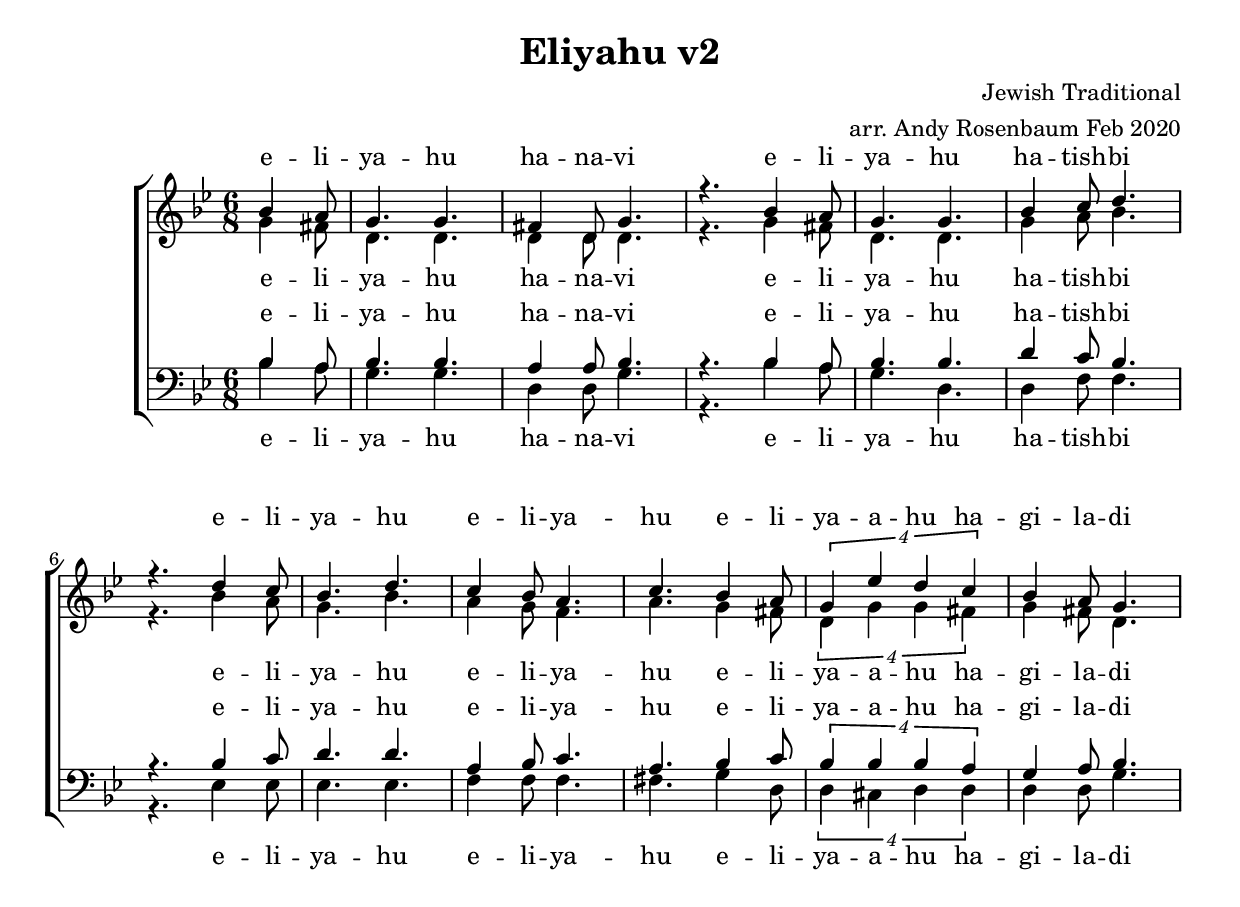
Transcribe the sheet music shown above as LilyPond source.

\version "2.18.2"  % necessary for upgrading to future LilyPond versions.

\header {
	title = "Eliyahu v2"
	composer = "Jewish Traditional"
	arranger = "arr. Andy Rosenbaum Feb 2020"
}


\paper {
  top-system-spacing #'basic-distance = #10
  score-system-spacing #'basic-distance = #20
  system-system-spacing #'basic-distance = #20
  last-bottom-spacing #'basic-distance = #10
}

global = {
  \key g \minor
  \time 6/8
}

% ===== %
% verse %
% ===== %

% TODO: split triplets and straight notes.
sopVerse = \relative g' {
	\partial 4. bes4 a8 
	| g4. g | fis4 d8 g4.
    
	| r4. bes4 a8 | g4. g4. | bes4 c8 d4. 
    
	| r4. d4 c8 | bes4. d4. | c4 bes8 a4. 
	| c4. bes4 a8 | \tuplet 4/3 { g4 ees' d c } 
	| bes4 a8 g4.
}

altoVerse = \relative g' {
	\partial 4. g4 fis8 
	| d4. d | d4 d8 d4.
    
	| r4. g4 fis8 | d4. d4. | g4 a8 bes4. 

	| r4. bes4 a8 | g4. bes4. | a4 g8 f4. 
    
	| a4. g4 fis8 | \tuplet 4/3 { d4 g g fis }
	| g4 fis8 d4.
}

tenorVerse = \relative g {
	\partial 4. bes4 a8 
	| bes4. bes | a4 a8 bes4. 
%	| r4. d4 c8 | bes4. bes | g4 f8 d4.
	| r4. bes4 a8 | bes4. bes | d4 c8 bes4.

	| r4. bes4 c8 | d4. d4. | a4 bes8 c4.

%	| c4. bes4 c8 | d4 ees8 | fis4 g8 | g4 fis8 | g4. 

	| a4. bes4 c8 | \tuplet 4/3 { bes4 bes bes a } 
    | g4 a8 bes4. 
	
}

% also consider ees, and eventually German 6th chord
bassVerse = \relative g {
	\partial 4. bes4 a8 
	| g4. g | d4 d8 g4. 
	
%	| bes4 a8 | g4. g | d4 bes8 g4.
%	| bes4 a8 | g4. g | d4 d8 g,4.

	| r4. bes4 a8 | g4. d | d4 f8 f4.

	| r4. ees4 ees8 | ees4. ees4. | f4 f8 f4.

%	| a4. bes4 c8 | d4 cis8 | d4 ees8 | e4 fis8 | g4. 

%	| a4. g4 a8 | bes4 c8 | d4 ees8 | e4 fis8 | g4. 

	| fis4. g4 d8 | \tuplet 4/3 { d4 cis d d }
    | d4 d8 g4. 
}

words = \lyricmode {
	e -- li --
	| ya -- hu 
	| ha -- na -- vi
	| e -- li -- 
    | ya -- hu 
    | ha -- tish -- bi 
	| e -- li -- 
    | ya -- hu 
    | e -- li -- 
    | ya -- hu 
	| e -- li -- 
    | ya -- a -- hu ha -- 
    | gi -- la -- di 

}

% ======== %
% in order %
% ======== %

sop = {
	\sopVerse
%	\repeat volta 2 \sopChorusCommon
%	\alternative {
%		{ \sopChorusEndOne }
%		{ \sopChorusEndTwo }
%	}
}

alto = {
	\altoVerse
%	\repeat volta 2 \altoChorusCommon 
%	\alternative {
%		{ \altoChorusEndOne }
%		{ \altoChorusEndTwo }
%	}
}

tenor = {
	\tenorVerse
%	\repeat volta 2 \tenorChorusCommon
%	\alternative {
%		{ \tenorChorusEndOne }
%		{ \tenorChorusEndTwo }
%	}
}

bass = {
	\bassVerse 
%	\repeat volta 2 \bassChorusCommon
%	\alternative {
%		{ \bassChorusEndOne }
%		{ \bassChorusEndTwo }
%	}
}


allStuff = {
  \new ChoirStaff <<
    \new Lyrics = "sopranos" \with {
      % this is needed for lyrics above a staff
      \override VerticalAxisGroup.staff-affinity = #DOWN
    }
    \new Staff = "upper" <<
	\set Staff.midiInstrument = "voice oohs"
      \new Voice = "sopranos" {
        \voiceOne
        << \global \sop >>
      }
      \new Voice = "altos" {
        \voiceTwo
        << \global \alto >>
      }
    >>
    \new Lyrics = "altos"
    \new Lyrics = "tenors" \with {
      % this is needed for lyrics above a staff
      \override VerticalAxisGroup.staff-affinity = #DOWN
    }
    \new Staff = "lower" <<
      \set Staff.midiInstrument = "voice oohs"
      \clef bass
      \new Voice = "tenors" {
        \voiceOne
        << \global \tenor >>
      }
      \new Voice = "basses" {
        \voiceTwo << \global \bass >>
      }
    >>
    \new Lyrics = "basses"
    \context Lyrics = "sopranos" \lyricsto "sopranos" \words
    \context Lyrics = "altos" \lyricsto "altos" \words
    \context Lyrics = "tenors" \lyricsto "tenors" \words
    \context Lyrics = "basses" \lyricsto "basses" \words
  >>
}

% For printed pdf music.
\score {
	\allStuff
	\layout{}
}

% For midi
\score {
	\unfoldRepeats {
		\allStuff
	}
	\midi{ \tempo 4 = 100 }
}
